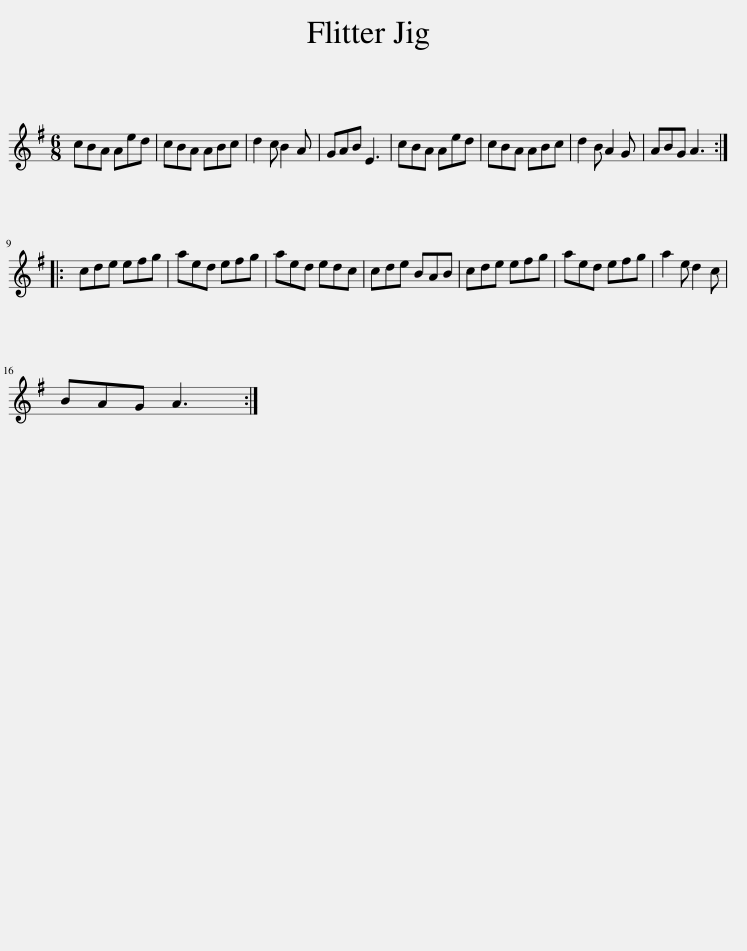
X:1
L:1/8
M:6/8
I:linebreak $
K:G
V:1 treble
V:1
 cBA Aed | cBA ABc | d2 c B2 A | GAB E3 | cBA Aed | %5
 cBA ABc | d2 B A2 G | ABG A3 ::$ cde efg | aed efg | %10
 aed edc | cde BAB | cde efg | aed efg | a2 e d2 c |$ %15
 BAG A3 :| %16
